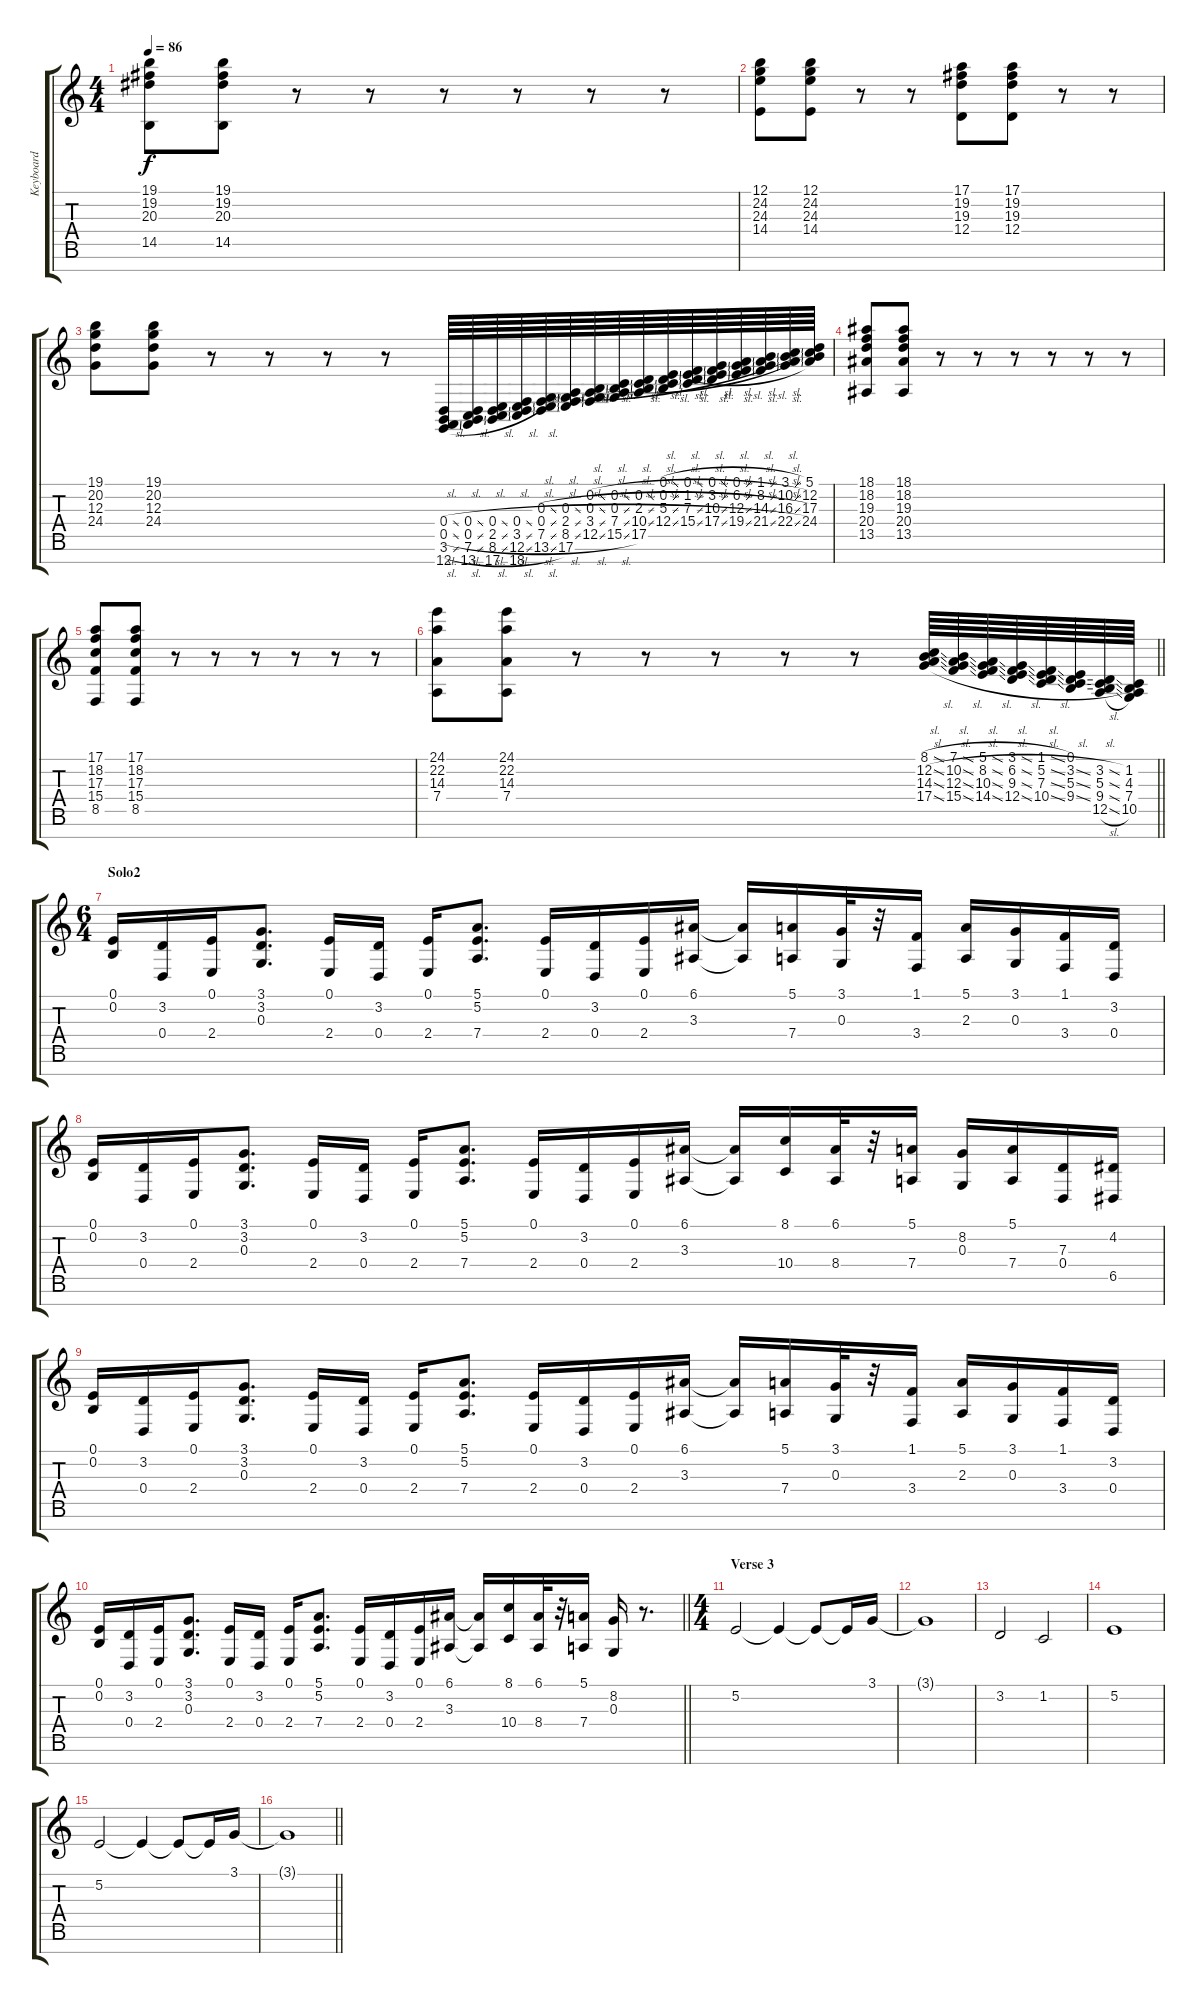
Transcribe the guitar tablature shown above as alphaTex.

\track ("Keyboard" "Keyboard") {instrument rockorgan}
\staff {score tabs}
\tuning (E4 B3 G3 D3 A2 E2 B1) {hide}
\ts (4 4)
\tempo 86
\clef g2
\ks c
(19.1 19.2 20.3 14.5).8{dy f} (19.1 19.2 20.3 14.5).8 r.8 r.8 r.8 r.8 r.8 r.8 |
(12.1 24.2 24.3 14.4).8 (12.1 24.2 24.3 14.4).8 r.8 r.8 (17.1 19.2 19.3 12.4).8 (17.1 19.2 19.3 12.4).8 r.8 r.8 |
(19.1 20.2 12.3 24.4).8 (19.1 20.2 12.3 24.4).8 r.8 r.8 r.8 r.8 (0.4{sl} 0.5{sl} 3.6{sl} 12.7).64 (0.4{sl} 0.5{sl} 7.6{sl} 13.7).64 (0.4{sl} 2.5{sl} 8.6{sl} 17.7).64 (0.4{sl} 3.5{sl} 12.6{sl} 18.7).64 (0.3{sl} 0.4{sl} 7.5{sl} 13.6{sl}).64 (0.3{sl} 2.4{sl} 8.5{sl} 17.6).64 (0.2{sl} 0.3{sl} 3.4{sl} 12.5{sl}).64 (0.2{sl} 0.3{sl} 7.4{sl} 15.5{sl}).64 (0.2{sl} 2.3{sl} 10.4{sl} 17.5).64 (0.1{sl} 0.2{sl} 5.3{sl} 12.4{sl}).64 (0.1{sl} 1.2{sl} 7.3{sl} 15.4{sl}).64 (0.1{sl} 3.2{sl} 10.3{sl} 17.4{sl}).64 (0.1{sl} 6.2{sl} 12.3{sl} 19.4{sl}).64 (1.1{sl} 8.2{sl} 14.3{sl} 21.4{sl}).64 (3.1{sl} 10.2{sl} 16.3{sl} 22.4{sl}).64 (5.1 12.2 17.3 24.4).64 |
(18.1 18.2 19.3 20.4 13.5).8{volume 7} (18.1 18.2 19.3 20.4 13.5).8 r.8 r.8 r.8 r.8 r.8 r.8 |
(17.1 18.2 17.3 15.4 8.5).8 (17.1 18.2 17.3 15.4 8.5).8 r.8 r.8 r.8 r.8 r.8 r.8 |
\barLineRight lightlight
(24.1 22.2 14.3 7.4).8 (24.1 22.2 14.3 7.4).8 r.8 r.8 r.8 r.8 r.8 (8.1{sl} 12.2{sl} 14.3{sl} 17.4{sl}).64 (7.1{sl} 10.2{sl} 12.3{sl} 15.4{sl}).64 (5.1{sl} 8.2{sl} 10.3{sl} 14.4{sl}).64 (3.1{sl} 6.2{sl} 9.3{sl} 12.4{sl}).64 (1.1{sl} 5.2{sl} 7.3{sl} 10.4{sl}).64 (0.1 3.2{sl} 5.3{sl} 9.4{sl}).64 (3.2{sl} 5.3{sl} 9.4{sl} 12.5{sl}).64 (1.2 4.3 7.4 10.5).64 |
\ts (6 4)
\section ("" "Solo2")
(0.1 0.2).16{volume 9} (3.2 0.4).16 (0.1 2.4).16 (3.1 3.2 0.3).8{d} (0.1 2.4).16 (3.2 0.4).16 (0.1 2.4).16 (5.1 5.2 7.4).8{d} (0.1 2.4).16 (3.2 0.4).16 (0.1 2.4).16 (6.1 3.3).16 (6.1{t} 3.3{t}).16 (5.1 7.4).16 (3.1 0.3).32 r.32 (1.1 3.4).16 (5.1 2.3).16 (3.1 0.3).16 (1.1 3.4).16 (3.2 0.4).16 |
(0.1 0.2).16 (3.2 0.4).16 (0.1 2.4).16 (3.1 3.2 0.3).8{d} (0.1 2.4).16 (3.2 0.4).16 (0.1 2.4).16 (5.1 5.2 7.4).8{d} (0.1 2.4).16 (3.2 0.4).16 (0.1 2.4).16 (6.1 3.3).16 (6.1{t} 3.3{t}).16 (8.1 10.4).16 (6.1 8.4).32 r.32 (5.1 7.4).16 (8.2 0.3).16 (5.1 7.4).16 (7.3 0.4).16 (4.2 6.5).16 |
(0.1 0.2).16 (3.2 0.4).16 (0.1 2.4).16 (3.1 3.2 0.3).8{d} (0.1 2.4).16 (3.2 0.4).16 (0.1 2.4).16 (5.1 5.2 7.4).8{d} (0.1 2.4).16 (3.2 0.4).16 (0.1 2.4).16 (6.1 3.3).16 (6.1{t} 3.3{t}).16 (5.1 7.4).16 (3.1 0.3).32 r.32 (1.1 3.4).16 (5.1 2.3).16 (3.1 0.3).16 (1.1 3.4).16 (3.2 0.4).16 |
\barLineRight lightlight
(0.1 0.2).16 (3.2 0.4).16 (0.1 2.4).16 (3.1 3.2 0.3).8{d} (0.1 2.4).16 (3.2 0.4).16 (0.1 2.4).16 (5.1 5.2 7.4).8{d} (0.1 2.4).16 (3.2 0.4).16 (0.1 2.4).16 (6.1 3.3).16 (6.1{t} 3.3{t}).16 (8.1 10.4).16 (6.1 8.4).32 r.32 (5.1 7.4).16 (8.2 0.3).16 r.8{d} |
\ts (4 4)
\section ("" "Verse 3")
5.2.2 5.2{t}.4 5.2{t}.8 5.2{t}.16 3.1.16 |
3.1{t}.1 |
3.2.2 1.2.2 |
5.2.1 |
5.2.2 5.2{t}.4 5.2{t}.8 5.2{t}.16 3.1.16 |
\barLineRight lightlight
3.1{t}.1
